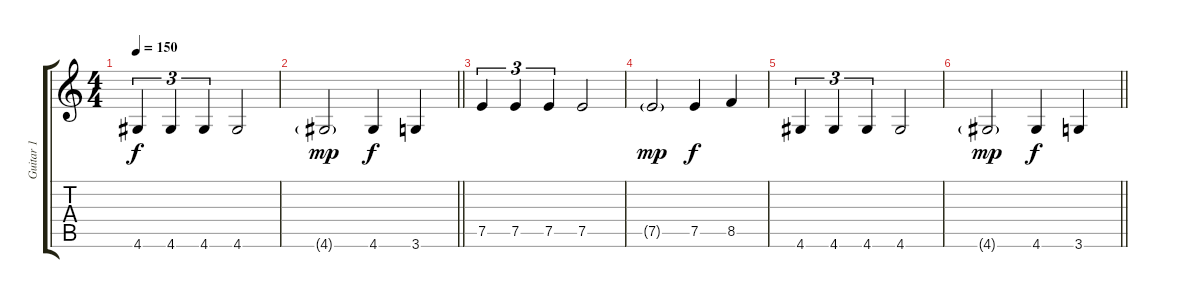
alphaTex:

\track ("Guitar 1" "Guitar 1") {instrument distortionguitar}
\staff {score tabs}
\tuning (E4 B3 G3 D3 A2 E2) {hide}
\ts (4 4)
\tempo 150
\clef g2
\ks c
4.6.4{tu (3 2) dy f} 4.6.4{tu (3 2)} 4.6.4{tu (3 2)} 4.6.2 |
\barLineRight lightlight
4.6{g}.2{dy mp} 4.6.4{dy f} 3.6.4 |
7.5.4{tu (3 2)} 7.5.4{tu (3 2)} 7.5.4{tu (3 2)} 7.5.2 |
7.5{g}.2{dy mp} 7.5.4{dy f} 8.5.4 |
4.6.4{tu (3 2)} 4.6.4{tu (3 2)} 4.6.4{tu (3 2)} 4.6.2 |
\barLineRight lightlight
4.6{g}.2{dy mp} 4.6.4{dy f} 3.6.4
